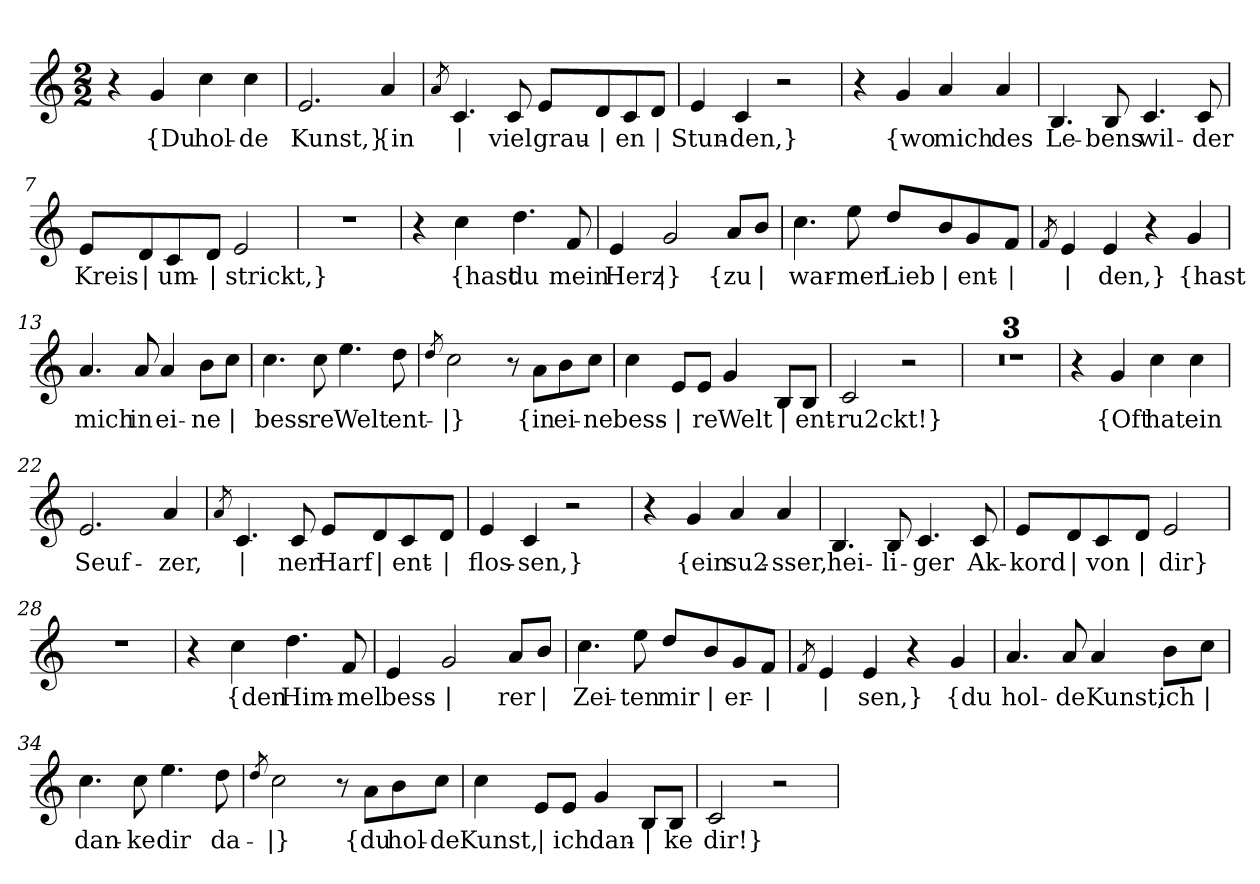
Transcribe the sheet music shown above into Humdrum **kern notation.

**kern	**text
*part1	*part1
*staff1	*staff1
*clefG2	*
*k[]	*
*M2/2	*
=1	=1
4r	.
!	!LO:LY:b
4g/	{Du
!	!LO:LY:b
4cc\	hol-
!	!LO:LY:b
4cc\	-de
=2	=2
!	!LO:LY:b
2.e/	Kunst,}
!	!LO:LY:b
4a/	{in
=3	=3
8qa/	.
!	!LO:LY:b
4.c/	|
!	!LO:LY:b
8c/	-viel
!	!LO:LY:b
8e/L	grau-
!	!LO:LY:b
8d/	|
!	!LO:LY:b
8c/	-en
!	!LO:LY:b
8d/J	|
=4	=4
!	!LO:LY:b
4e/	Stun-
!	!LO:LY:b
4c/	-den,}
2r	.
=5	=5
4r	.
!	!LO:LY:b
4g/	{wo
!	!LO:LY:b
4a/	mich
!	!LO:LY:b
4a/	des
=6	=6
!	!LO:LY:b
4.B/	Le-
!	!LO:LY:b
8B/	-bens
!	!LO:LY:b
4.c/	wil-
!	!LO:LY:b
8c/	-der
!!LO:LB:g=z
=7	=7
!	!LO:LY:b
8e/L	Kreis
!	!LO:LY:b
8d/	|
!	!LO:LY:b
8c/	um-
!	!LO:LY:b
8d/J	|
!	!LO:LY:b
2e/	-strickt,}
=8	=8
1r	.
=9	=9
4r	.
!	!LO:LY:b
4cc\	{hast
!	!LO:LY:b
4.dd\	du
!	!LO:LY:b
8f/	mein
=10	=10
!	!LO:LY:b
4e/	Herz
!	!LO:LY:b
2g/	|}
!	!LO:LY:b
8a/L	{zu
!	!LO:LY:b
8b/J	|
=11	=11
!	!LO:LY:b
4.cc\	war-
!	!LO:LY:b
8ee\	-mer
!	!LO:LY:b
8dd/L	Lieb
!	!LO:LY:b
8b/	|
!	!LO:LY:b
8g/	ent-
!	!LO:LY:b
8f/J	|
=12	=12
8qf/	.
!	!LO:LY:b
4e/	|
!	!LO:LY:b
4e/	-den,}
4r	.
!	!LO:LY:b
4g/	{hast
!!LO:LB:g=z
=13	=13
!	!LO:LY:b
4.a/	mich
!	!LO:LY:b
8a/	in
!	!LO:LY:b
4a/	ei-
!	!LO:LY:b
8b\L	-ne
!	!LO:LY:b
8cc\J	|
=14	=14
!	!LO:LY:b
4.cc\	bess-
!	!LO:LY:b
8cc\	-re
!	!LO:LY:b
4.ee\	Welt
!	!LO:LY:b
8dd\	ent-
=15	=15
8qdd/	.
!	!LO:LY:b
2cc\	|}
8r	.
!	!LO:LY:b
8a\L	{in
!	!LO:LY:b
8b\	ei-
!	!LO:LY:b
8cc\J	-ne
=16	=16
!	!LO:LY:b
4cc\	bess-
!	!LO:LY:b
8e/L	|
!	!LO:LY:b
8e/J	-re
!	!LO:LY:b
4g/	Welt
!	!LO:LY:b
8B/L	|
!	!LO:LY:b
8B/J	ent-
=17	=17
!	!LO:LY:b
2c/	-ru2ckt!}
2r	.
=18	=18
1r	.
=19	=19
1r	.
=20	=20
1r	.
!!LO:LB:g=z
=21	=21
4r	.
!	!LO:LY:b
4g/	{Oft
!	!LO:LY:b
4cc\	hat
!	!LO:LY:b
4cc\	ein
=22	=22
!	!LO:LY:b
2.e/	Seuf-
!	!LO:LY:b
4a/	-zer,
=23	=23
8qa/	.
!	!LO:LY:b
4.c/	|
!	!LO:LY:b
8c/	-ner
!	!LO:LY:b
8e/L	Harf
!	!LO:LY:b
8d/	|
!	!LO:LY:b
8c/	ent-
!	!LO:LY:b
8d/J	|
=24	=24
!	!LO:LY:b
4e/	-flos-
!	!LO:LY:b
4c/	-sen,}
2r	.
=25	=25
4r	.
!	!LO:LY:b
4g/	{ein
!	!LO:LY:b
4a/	su2-
!	!LO:LY:b
4a/	-sser,
=26	=26
!	!LO:LY:b
4.B/	hei-
!	!LO:LY:b
8B/	-li-
!	!LO:LY:b
4.c/	-ger
!	!LO:LY:b
8c/	Ak-
!!LO:LB:g=z
=27	=27
!	!LO:LY:b
8e/L	-kord
!	!LO:LY:b
8d/	|
!	!LO:LY:b
8c/	von
!	!LO:LY:b
8d/J	|
!	!LO:LY:b
2e/	dir}
=28	=28
1r	.
=29	=29
4r	.
!	!LO:LY:b
4cc\	{den
!	!LO:LY:b
4.dd\	Him-
!	!LO:LY:b
8f/	-mel
=30	=30
!	!LO:LY:b
4e/	bess-
!	!LO:LY:b
2g/	|
!	!LO:LY:b
8a/L	-rer
!	!LO:LY:b
8b/J	|
=31	=31
!	!LO:LY:b
4.cc\	Zei-
!	!LO:LY:b
8ee\	-ten
!	!LO:LY:b
8dd/L	mir
!	!LO:LY:b
8b/	|
!	!LO:LY:b
8g/	er-
!	!LO:LY:b
8f/J	|
=32	=32
8qf/	.
!	!LO:LY:b
4e/	|
!	!LO:LY:b
4e/	-sen,}
4r	.
!	!LO:LY:b
4g/	{du
!!LO:LB:g=z
=33	=33
!	!LO:LY:b
4.a/	hol-
!	!LO:LY:b
8a/	-de
!	!LO:LY:b
4a/	Kunst,
!	!LO:LY:b
8b\L	ich
!	!LO:LY:b
8cc\J	|
=34	=34
!	!LO:LY:b
4.cc\	dan-
!	!LO:LY:b
8cc\	-ke
!	!LO:LY:b
4.ee\	dir
!	!LO:LY:b
8dd\	da-
=35	=35
8qdd/	.
!	!LO:LY:b
2cc\	|}
8r	.
!	!LO:LY:b
8a\L	{du
!	!LO:LY:b
8b\	hol-
!	!LO:LY:b
8cc\J	-de
=36	=36
!	!LO:LY:b
4cc\	Kunst,
!	!LO:LY:b
8e/L	|
!	!LO:LY:b
8e/J	ich
!	!LO:LY:b
4g/	dan-
!	!LO:LY:b
8B/L	|
!	!LO:LY:b
8B/J	-ke
=37	=37
!	!LO:LY:b
2c/	dir!}
2r	.
=	=
*-	*-
